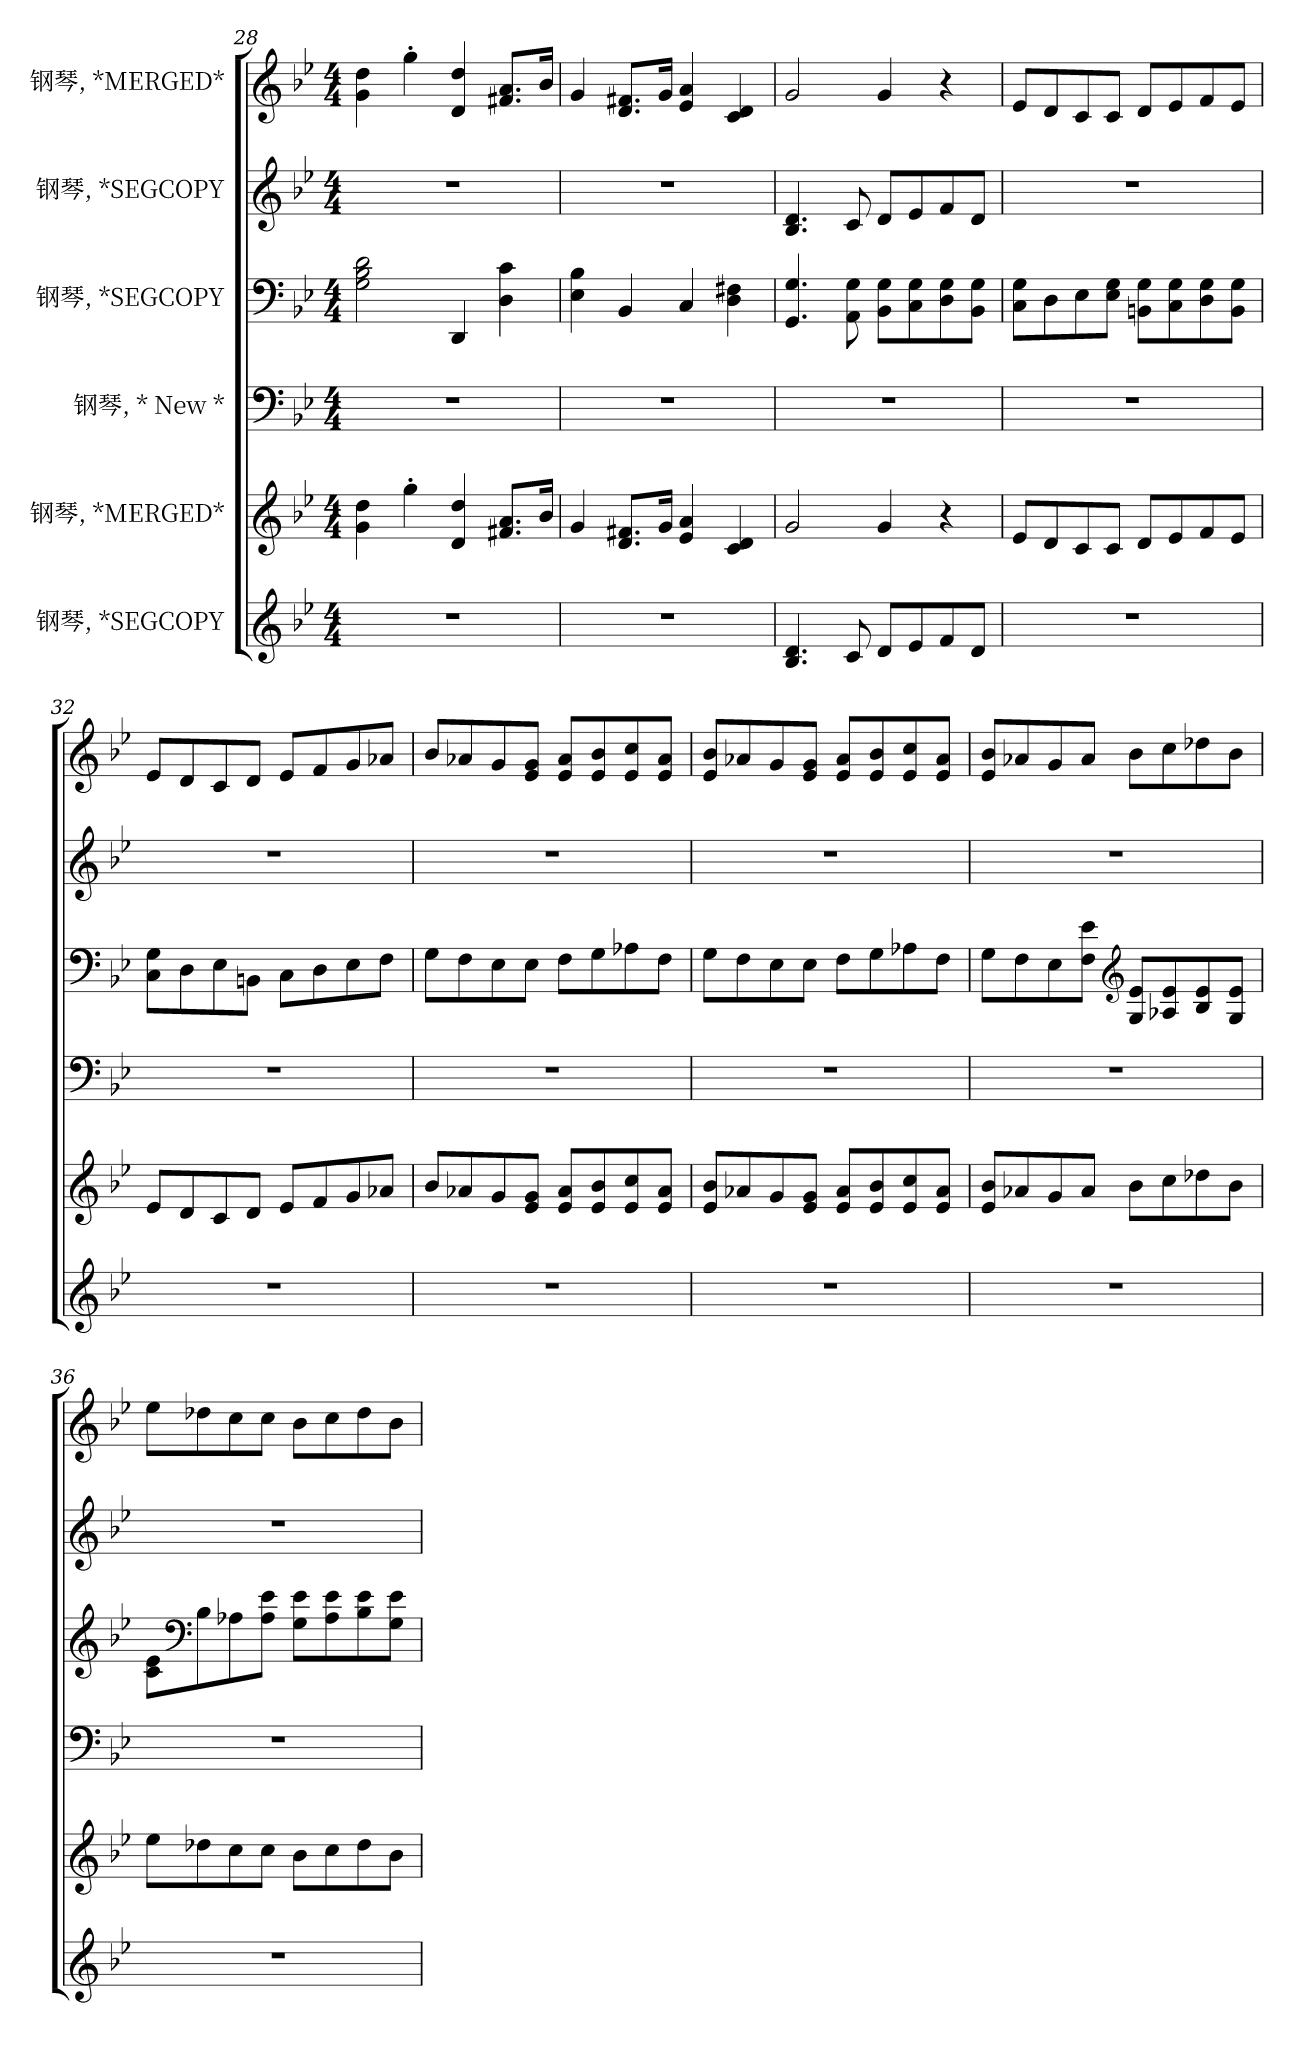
**kern	**kern	**kern	**kern	**kern	**kern
*part6	*part5	*part4	*part3	*part2	*part1
*staff6	*staff5	*staff4	*staff3	*staff2	*staff1
*I"钢琴, *SEGCOPY	*I"钢琴, *MERGED*	*I"钢琴, * New *	*I"钢琴, *SEGCOPY	*I"钢琴, *SEGCOPY	*I"钢琴, *MERGED*
*clefG2	*clefG2	*clefF4	*clefF4	*clefG2	*clefG2
*k[b-e-]	*k[b-e-]	*k[b-e-]	*k[b-e-]	*k[b-e-]	*k[b-e-]
*M4/4	*M4/4	*M4/4	*M4/4	*M4/4	*M4/4
=28	=28	=28	=28	=28	=28
1r	4g\ 4dd\	1r	2G\ 2B-\ 2d\	1r	4g\ 4dd\
.	4gg'\	.	.	.	4gg'\
.	4d/ 4dd/	.	4DD/	.	4d/ 4dd/
.	8.f#X/ 8.a/L	.	4D\ 4c\	.	8.f#X/ 8.a/L
.	16b-/Jk	.	.	.	16b-/Jk
=29	=29	=29	=29	=29	=29
1r	4g/	1r	4E-\ 4B-\	1r	4g/
.	8.d/ 8.f#X/L	.	4BB-/	.	8.d/ 8.f#X/L
.	16g/Jk	.	.	.	16g/Jk
.	4e-/ 4a/	.	4C/	.	4e-/ 4a/
.	4c/ 4d/	.	4D\ 4F#X\	.	4c/ 4d/
=30	=30	=30	=30	=30	=30
4.B-/ 4.d/	2g/	1r	4.GG/ 4.G/	4.B-/ 4.d/	2g/
8c/	.	.	8AA\ 8G\	8c/	.
8d/L	4g/	.	8BB-\ 8G\L	8d/L	4g/
8e-/	.	.	8C\ 8G\	8e-/	.
8f/	4r	.	8D\ 8G\	8f/	4r
8d/J	.	.	8BB-\ 8G\J	8d/J	.
!!LO:LB:g=z
=31	=31	=31	=31	=31	=31
1r	8e-/L	1r	8C\ 8G\L	1r	8e-/L
.	8d/	.	8D\	.	8d/
.	8c/	.	8E-\	.	8c/
.	8c/J	.	8E-\ 8G\J	.	8c/J
.	8d/L	.	8BBn\ 8G\L	.	8d/L
.	8e-/	.	8C\ 8G\	.	8e-/
.	8f/	.	8D\ 8G\	.	8f/
.	8e-/J	.	8BB\ 8G\J	.	8e-/J
=32	=32	=32	=32	=32	=32
1r	8e-/L	1r	8C\ 8G\L	1r	8e-/L
.	8d/	.	8D\	.	8d/
.	8c/	.	8E-\	.	8c/
.	8d/J	.	8BBn\J	.	8d/J
.	8e-/L	.	8C\L	.	8e-/L
.	8f/	.	8D\	.	8f/
.	8g/	.	8E-\	.	8g/
.	8a-X/J	.	8F\J	.	8a-X/J
=33	=33	=33	=33	=33	=33
1r	8b-/L	1r	8G\L	1r	8b-/L
.	8a-X/	.	8F\	.	8a-X/
.	8g/	.	8E-\	.	8g/
.	8e-/ 8g/J	.	8E-\J	.	8e-/ 8g/J
.	8e-/ 8a-/L	.	8F\L	.	8e-/ 8a-/L
.	8e-/ 8b-/	.	8G\	.	8e-/ 8b-/
.	8e-/ 8cc/	.	8A-X\	.	8e-/ 8cc/
.	8e-/ 8a-/J	.	8F\J	.	8e-/ 8a-/J
=34	=34	=34	=34	=34	=34
1r	8e-/ 8b-/L	1r	8G\L	1r	8e-/ 8b-/L
.	8a-X/	.	8F\	.	8a-X/
.	8g/	.	8E-\	.	8g/
.	8e-/ 8g/J	.	8E-\J	.	8e-/ 8g/J
.	8e-/ 8a-/L	.	8F\L	.	8e-/ 8a-/L
.	8e-/ 8b-/	.	8G\	.	8e-/ 8b-/
.	8e-/ 8cc/	.	8A-X\	.	8e-/ 8cc/
.	8e-/ 8a-/J	.	8F\J	.	8e-/ 8a-/J
!!LO:PB:g=z
=35	=35	=35	=35	=35	=35
1r	8e-/ 8b-/L	1r	8G\L	1r	8e-/ 8b-/L
.	8a-X/	.	8F\	.	8a-X/
.	8g/	.	8E-\	.	8g/
.	8a-/J	.	8F\ 8e-\J	.	8a-/J
*	*	*	*clefG2	*	*
.	8b-\L	.	8G/ 8e-/L	.	8b-\L
.	8cc\	.	8A-X/ 8e-/	.	8cc\
.	8dd-X\	.	8B-/ 8e-/	.	8dd-X\
.	8b-\J	.	8G/ 8e-/J	.	8b-\J
=36	=36	=36	=36	=36	=36
1r	8ee-\L	1r	8c\ 8e-\L	1r	8ee-\L
*	*	*	*clefF4	*	*
.	8dd-X\	.	8B-\	.	8dd-X\
.	8cc\	.	8A-X\	.	8cc\
.	8cc\J	.	8A-\ 8e-\J	.	8cc\J
.	8b-\L	.	8G\ 8e-\L	.	8b-\L
.	8cc\	.	8A-\ 8e-\	.	8cc\
.	8dd-\	.	8B-\ 8e-\	.	8dd-\
.	8b-\J	.	8G\ 8e-\J	.	8b-\J
=	=	=	=	=	=
*-	*-	*-	*-	*-	*-
